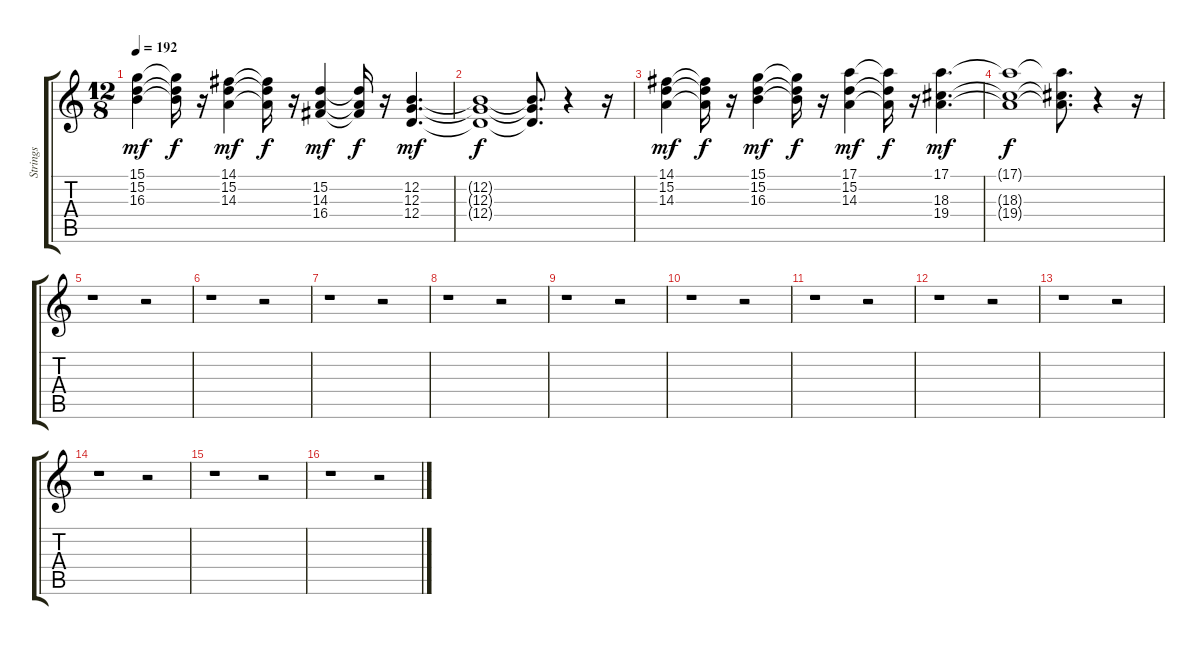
\track ("Strings" "Strings") {instrument stringensemble1}
\staff {score tabs}
\tuning (E4 B3 G3 D3 A2 E2) {hide}
\ts (12 8)
\tempo 192
\clef g2
\ks c
(15.1 15.2 16.3).4{dy mf} (15.1{t} 15.2{t} 16.3{t}).16{dy f} r.16 (14.1 15.2 14.3).4{dy mf} (14.1{t} 15.2{t} 14.3{t}).16{dy f} r.16 (15.2 14.3 16.4).4{dy mf} (15.2{t} 14.3{t} 16.4{t}).16{dy f} r.16 (12.2 12.3 12.4).4{d dy mf} |
(12.2{t} 12.3{t} 12.4{t}).1{dy f} (12.2{t} 12.3{t} 12.4{t}).8{d} r.4 r.16 |
(14.1 15.2 14.3).4{dy mf} (14.1{t} 15.2{t} 14.3{t}).16{dy f} r.16 (15.1 15.2 16.3).4{dy mf} (15.1{t} 15.2{t} 16.3{t}).16{dy f} r.16 (17.1 15.2 14.3).4{dy mf} (17.1{t} 15.2{t} 14.3{t}).16{dy f} r.16 (17.1 18.3 19.4).4{d dy mf} |
(17.1{t} 18.3{t} 19.4{t}).1{dy f} (17.1{t} 18.3{t} 19.4{t}).8{d} r.4 r.16 |
r.1 r.2 |
r.1 r.2 |
r.1 r.2 |
r.1 r.2 |
r.1 r.2 |
r.1 r.2 |
r.1 r.2 |
r.1 r.2 |
r.1 r.2 |
r.1 r.2 |
r.1 r.2 |
r.1 r.2
